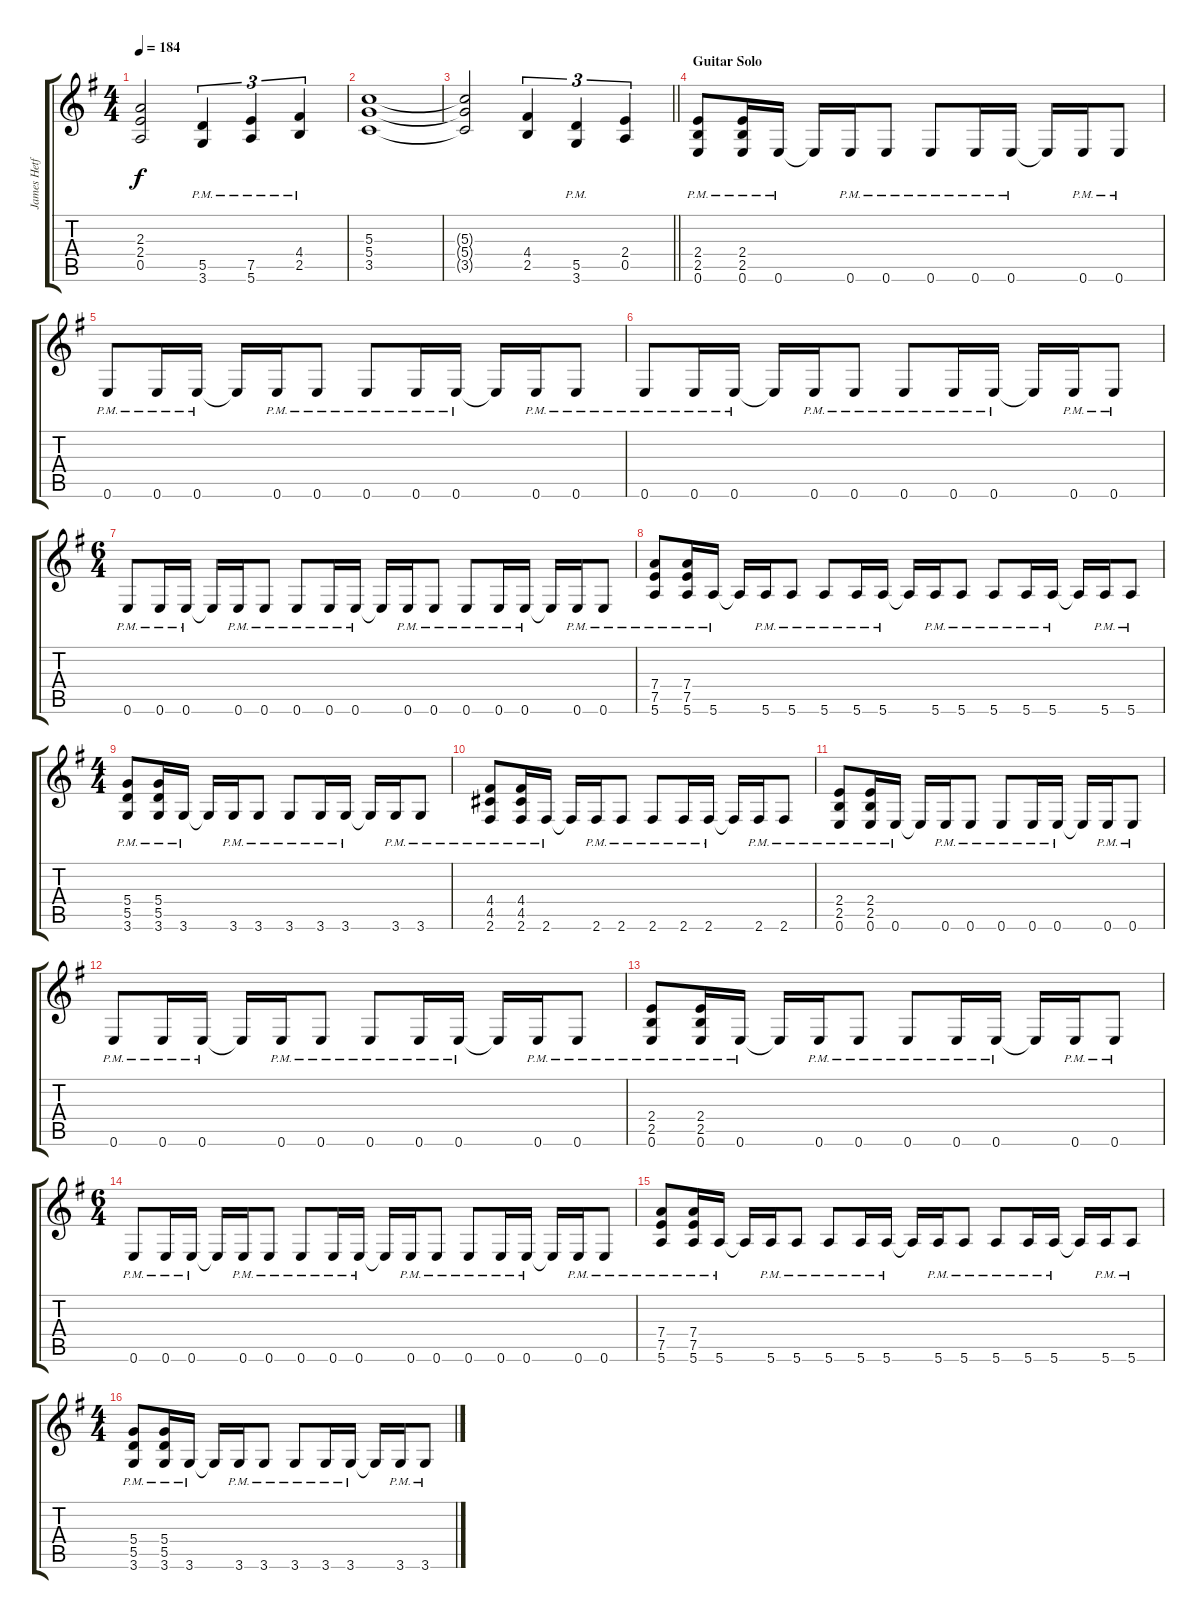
\track ("James Hetfield" "James Hetf") {instrument distortionguitar}
\staff {score tabs}
\tuning (E4 B3 G3 D3 A2 E2) {hide}
\ts (4 4)
\tempo 184
\clef g2
\ks g
(2.3{t} 2.4{t} 0.5{t}).2{dy f} (5.5{pm} 3.6{pm}).4{tu (3 2)} (7.5{pm} 5.6{pm}).4{tu (3 2)} (4.4{pm} 2.5{pm}).4{tu (3 2)} |
(5.3 5.4 3.5).1 |
\barLineRight lightlight
(5.3{t} 5.4{t} 3.5{t}).2 (4.4 2.5).4{tu (3 2)} (5.5{pm} 3.6{pm}).4{tu (3 2)} (2.4 0.5).4{tu (3 2)} |
\section ("" "Guitar Solo")
(2.4{pm} 2.5{pm} 0.6{pm}).8{volume 12} (2.4{pm} 2.5{pm} 0.6{pm}).16 0.6{pm}.16 0.6{t}.16 0.6{pm}.16 0.6{pm}.8 0.6{pm}.8 0.6{pm}.16 0.6{pm}.16 0.6{t}.16 0.6{pm}.16 0.6{pm}.8 |
0.6{pm}.8 0.6{pm}.16 0.6{pm}.16 0.6{t}.16 0.6{pm}.16 0.6{pm}.8 0.6{pm}.8 0.6{pm}.16 0.6{pm}.16 0.6{t}.16 0.6{pm}.16 0.6{pm}.8 |
0.6{pm}.8 0.6{pm}.16 0.6{pm}.16 0.6{t}.16 0.6{pm}.16 0.6{pm}.8 0.6{pm}.8 0.6{pm}.16 0.6{pm}.16 0.6{t}.16 0.6{pm}.16 0.6{pm}.8 |
\ts (6 4)
0.6{pm}.8 0.6{pm}.16 0.6{pm}.16 0.6{t}.16 0.6{pm}.16 0.6{pm}.8 0.6{pm}.8 0.6{pm}.16 0.6{pm}.16 0.6{t}.16 0.6{pm}.16 0.6{pm}.8 0.6{pm}.8 0.6{pm}.16 0.6{pm}.16 0.6{t}.16 0.6{pm}.16 0.6{pm}.8 |
(7.4{pm} 7.5{pm} 5.6{pm}).8 (7.4{pm} 7.5{pm} 5.6{pm}).16 5.6{pm}.16 5.6{t}.16 5.6{pm}.16 5.6{pm}.8 5.6{pm}.8 5.6{pm}.16 5.6{pm}.16 5.6{t}.16 5.6{pm}.16 5.6{pm}.8 5.6{pm}.8 5.6{pm}.16 5.6{pm}.16 5.6{t}.16 5.6{pm}.16 5.6{pm}.8 |
\ts (4 4)
(5.4{pm} 5.5{pm} 3.6{pm}).8 (5.4{pm} 5.5{pm} 3.6{pm}).16 3.6{pm}.16 3.6{t}.16 3.6{pm}.16 3.6{pm}.8 3.6{pm}.8 3.6{pm}.16 3.6{pm}.16 3.6{t}.16 3.6{pm}.16 3.6{pm}.8 |
(4.4{pm} 4.5{pm} 2.6{pm}).8 (4.4{pm} 4.5{pm} 2.6{pm}).16 2.6{pm}.16 2.6{t}.16 2.6{pm}.16 2.6{pm}.8 2.6{pm}.8 2.6{pm}.16 2.6{pm}.16 2.6{t}.16 2.6{pm}.16 2.6{pm}.8 |
(2.4{pm} 2.5{pm} 0.6{pm}).8 (2.4{pm} 2.5{pm} 0.6{pm}).16 0.6{pm}.16 0.6{t}.16 0.6{pm}.16 0.6{pm}.8 0.6{pm}.8 0.6{pm}.16 0.6{pm}.16 0.6{t}.16 0.6{pm}.16 0.6{pm}.8 |
0.6{pm}.8 0.6{pm}.16 0.6{pm}.16 0.6{t}.16 0.6{pm}.16 0.6{pm}.8 0.6{pm}.8 0.6{pm}.16 0.6{pm}.16 0.6{t}.16 0.6{pm}.16 0.6{pm}.8 |
(2.4{pm} 2.5{pm} 0.6{pm}).8 (2.4{pm} 2.5{pm} 0.6{pm}).16 0.6{pm}.16 0.6{t}.16 0.6{pm}.16 0.6{pm}.8 0.6{pm}.8 0.6{pm}.16 0.6{pm}.16 0.6{t}.16 0.6{pm}.16 0.6{pm}.8 |
\ts (6 4)
0.6{pm}.8 0.6{pm}.16 0.6{pm}.16 0.6{t}.16 0.6{pm}.16 0.6{pm}.8 0.6{pm}.8 0.6{pm}.16 0.6{pm}.16 0.6{t}.16 0.6{pm}.16 0.6{pm}.8 0.6{pm}.8 0.6{pm}.16 0.6{pm}.16 0.6{t}.16 0.6{pm}.16 0.6{pm}.8 |
(7.4{pm} 7.5{pm} 5.6{pm}).8 (7.4{pm} 7.5{pm} 5.6{pm}).16 5.6{pm}.16 5.6{t}.16 5.6{pm}.16 5.6{pm}.8 5.6{pm}.8 5.6{pm}.16 5.6{pm}.16 5.6{t}.16 5.6{pm}.16 5.6{pm}.8 5.6{pm}.8 5.6{pm}.16 5.6{pm}.16 5.6{t}.16 5.6{pm}.16 5.6{pm}.8 |
\ts (4 4)
(5.4{pm} 5.5{pm} 3.6{pm}).8 (5.4{pm} 5.5{pm} 3.6{pm}).16 3.6{pm}.16 3.6{t}.16 3.6{pm}.16 3.6{pm}.8 3.6{pm}.8 3.6{pm}.16 3.6{pm}.16 3.6{t}.16 3.6{pm}.16 3.6{pm}.8
